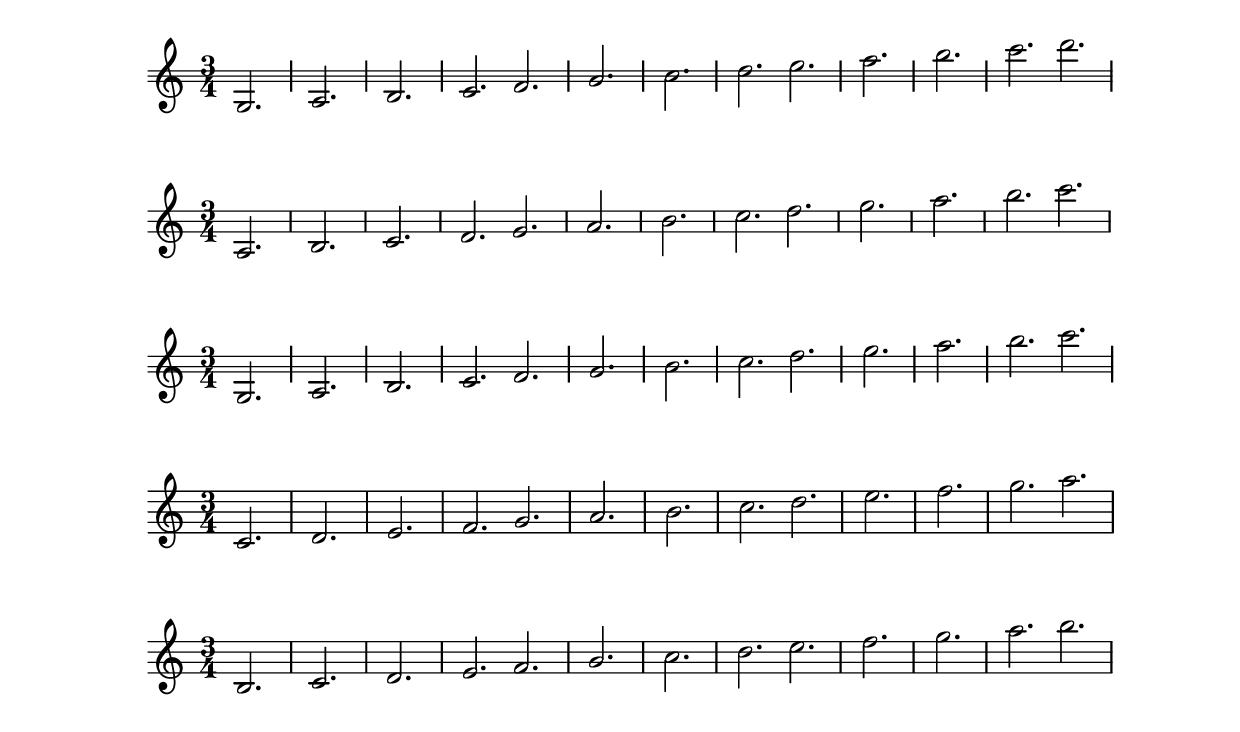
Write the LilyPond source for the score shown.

\version "2.14.0"
\header {
  texidoc = "Ledger lines should appear at every other location
for a variety of staves using both @code{line-count} and
@code{line-positions}."
}

notes = \relative c' {
  \time 3/4
  c2. | d | e | f \bar ":|"
  g2. | a | b | c \bar "|:"
  d2. | e | f | g \bar ":|:"
  a2.
}

\new Staff {
  % upper and lower lines both odd
  #(define mylines '(-1 0 1))
  \override Staff.StaffSymbol #'line-count = #(length mylines)
  \override Staff.StaffSymbol #'line-positions = #mylines
  \notes
}

\new Staff {
  % upper and lower lines both even
  #(define mylines '(-2 0 2))
  \override Staff.StaffSymbol #'line-positions = #mylines

  \override Staff.StaffSymbol #'line-count = #(length mylines)
  \notes
}

\new Staff {
  % lower line odd, upper line even
  #(define mylines '(-1 0 2))
  \override Staff.StaffSymbol #'line-positions = #mylines
  \override Staff.StaffSymbol #'line-count = #(length mylines)
  \notes
}

\new Staff {
  % odd line count
  \override Staff.StaffSymbol #'line-count = #5
  \notes
}

\new Staff {
  % even line count
  \override Staff.StaffSymbol #'line-count = #4
  \notes
}
